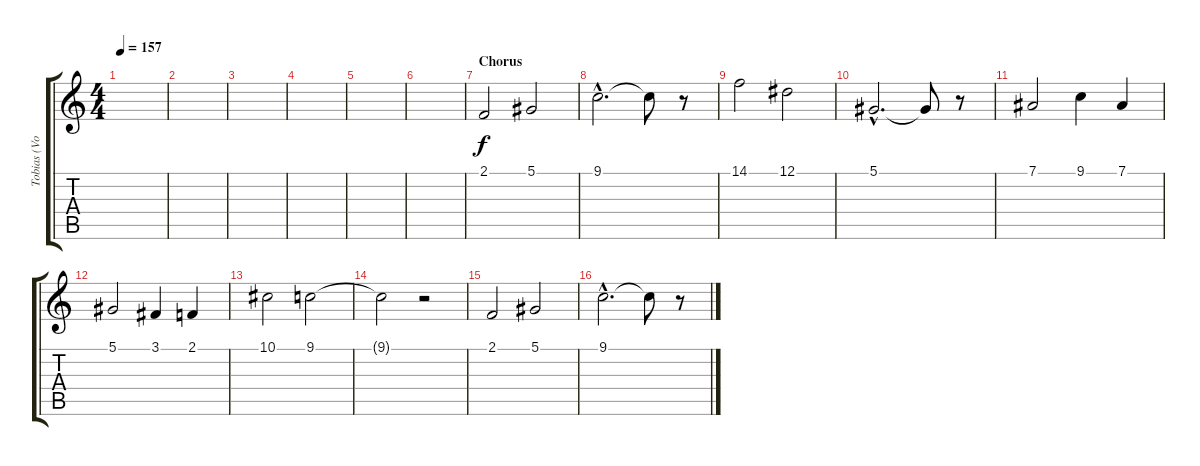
\track ("Tobias (Voice II)" "Tobias (Vo") {instrument lead2sawtooth}
\staff {score tabs}
\tuning (Eb4 Bb3 Gb3 Db3 Ab2 Eb2) {hide}
\ts (4 4)
\tempo 157
\clef g2
\ks c
|
|
|
|
|
|
\section ("" "Chorus")
2.1.2 5.1.2 |
9.1{hac}.2{d} 9.1{t}.8 r.8 |
14.1.2 12.1.2 |
5.1{hac}.2{d} 5.1{t}.8 r.8 |
7.1.2 9.1.4 7.1.4 |
5.1.2 3.1.4 2.1.4 |
10.1.2 9.1.2 |
9.1{t}.2 r.2 |
2.1.2 5.1.2 |
9.1{hac}.2{d} 9.1{t}.8 r.8
